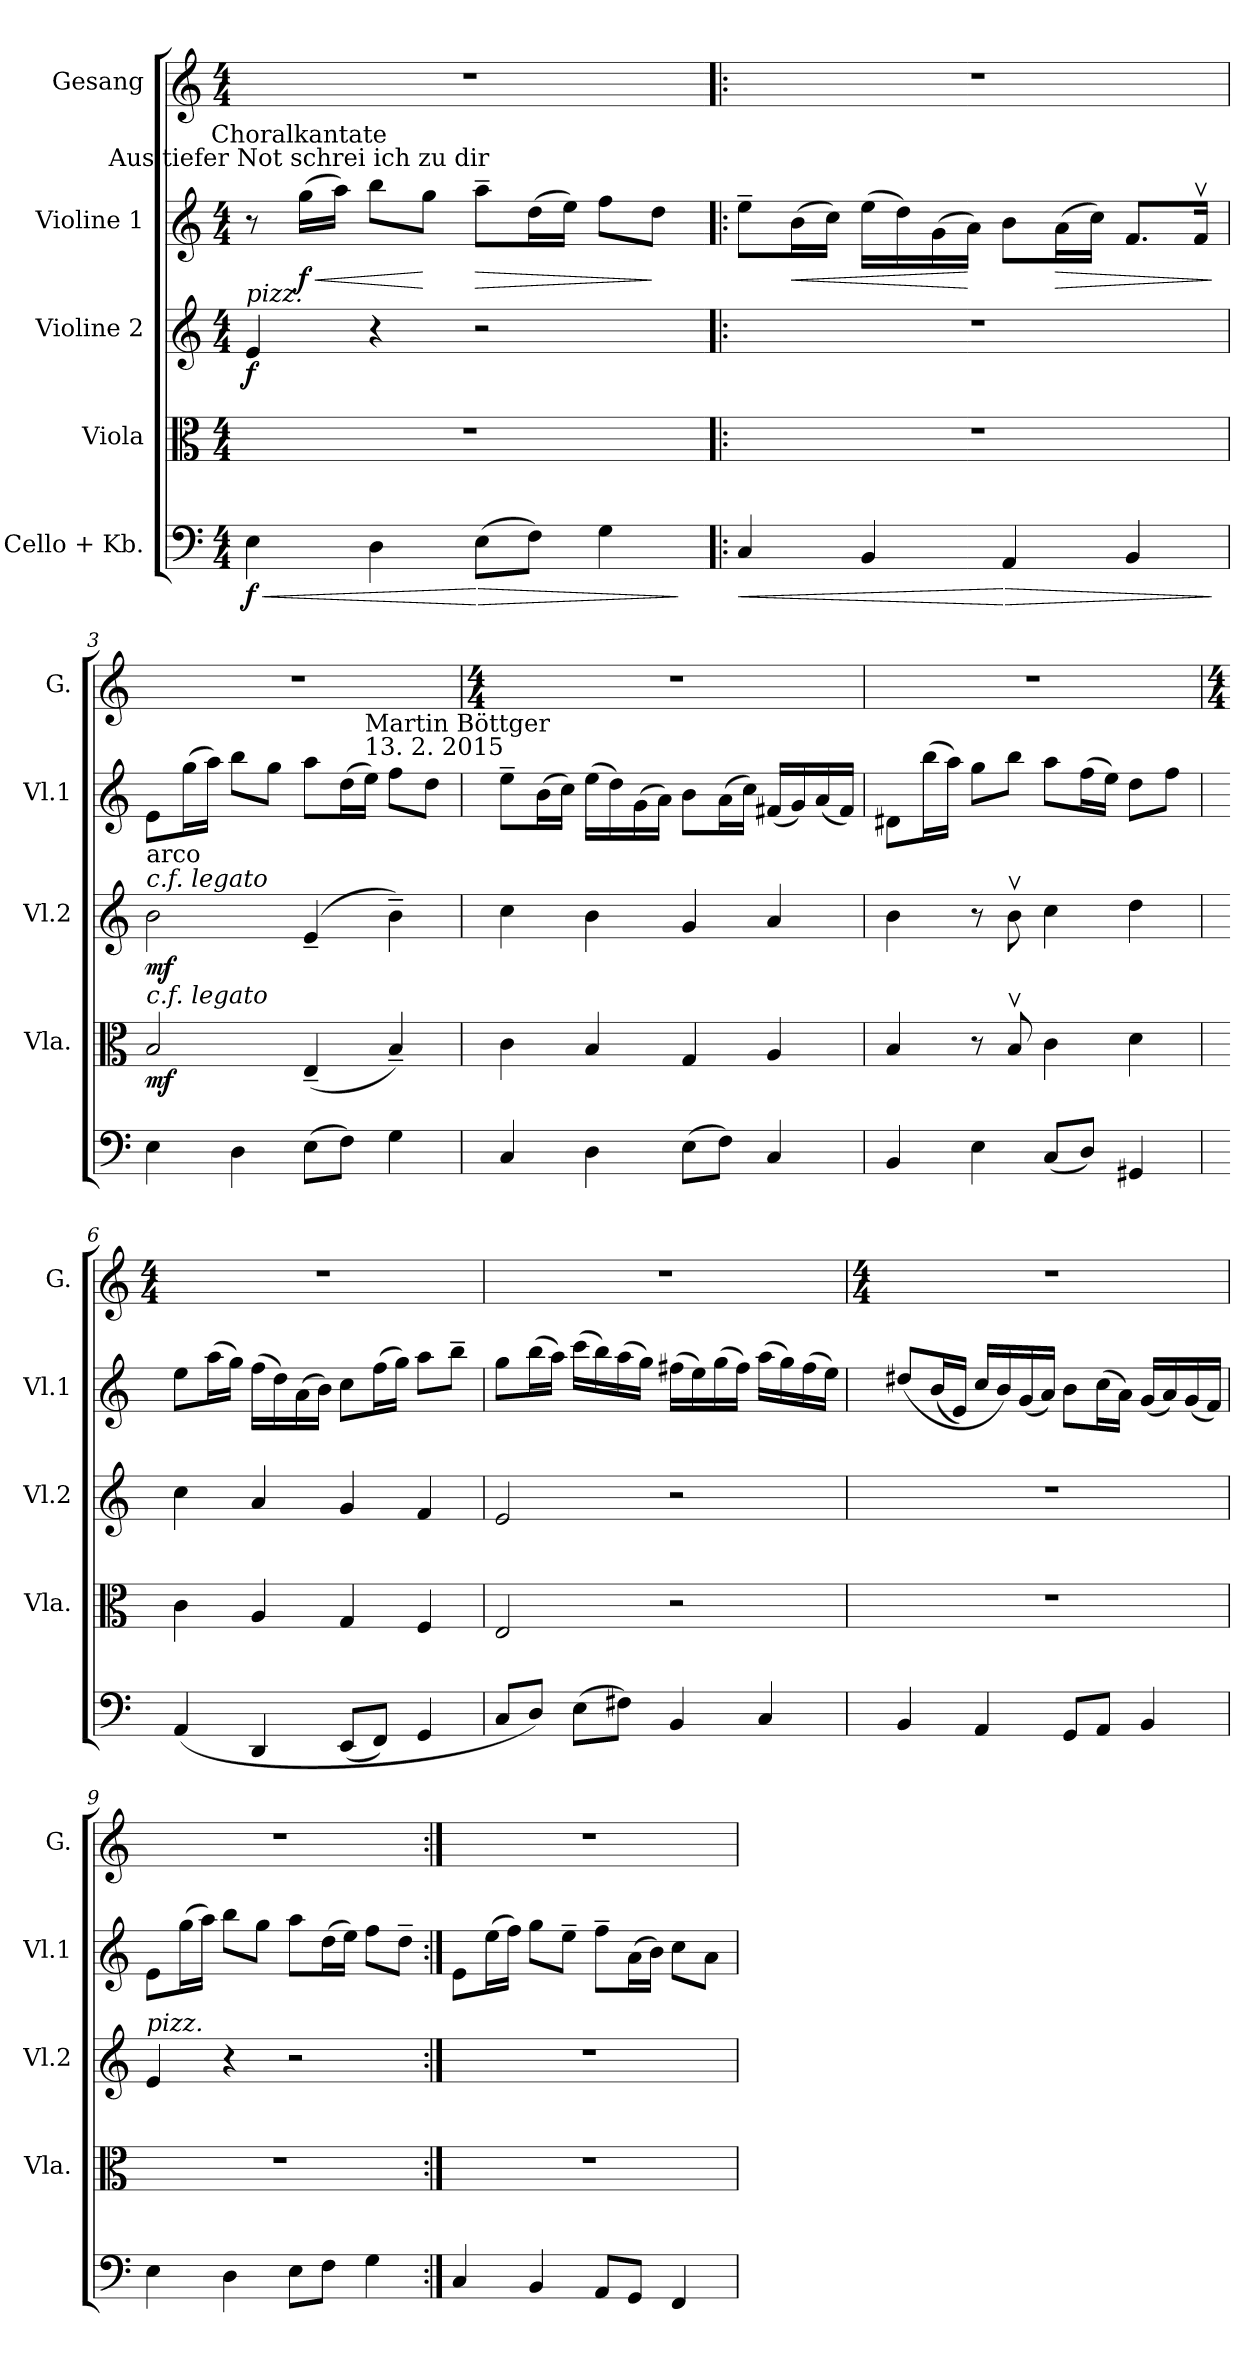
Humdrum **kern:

**kern	**dynam	**kern	**dynam	**kern	**dynam	**kern	**dynam	**kern
*part5	*part5	*part4	*part4	*part3	*part3	*part2	*part2	*part1
*staff5	*staff5	*staff4	*staff4	*staff3	*staff3	*staff2	*staff2	*staff1
*I"Cello + Kb.	*	*I"Viola	*	*I"Violine 2	*	*I"Violine 1	*	*I"Gesang
*	*	*I'Vla.	*	*I'Vl.2	*	*I'Vl.1	*	*I'G.
*clefF4	*	*clefC3	*	*clefG2	*	*clefG2	*	*clefG2
*k[]	*	*k[]	*	*k[]	*	*k[]	*	*k[]
*C:	*	*C:	*	*C:	*	*C:	*	*C:
*M4/4	*	*M4/4	*	*M4/4	*	*M4/4	*	*M4/4
=1	=1	=1	=1	=1	=1	=1	=1	=1
!	!	!	!	!LO:TX:a:i:t=pizz.	!	!	!	!
!	!LO:HP:b	!	!	!	!	!	!	!
!	!LO:DY:n=1:b	!	!	!	!LO:DY:b	!	!	!
4E	< f	1r	.	4e	f	8r	.	1r
!	!	!	!	!	!	!LO:TX:a:cj:t=Choralkantate\nAus tiefer Not schrei ich zu dir	!	!
!	!	!	!	!	!	!	!LO:HP:b	!
!	!	!	!	!	!	!	!LO:DY:n=1:b	!
.	.	.	.	.	.	(>16ggLL	< f	.
.	.	.	.	.	.	16aaJJ)	.	.
4D	.	.	.	4r	.	8bbL	.	.
.	.	.	.	.	.	8ggJ	[	.
!	!LO:HP:n=1:b	!	!	!	!	!	!LO:HP:b	!
(>8EL	[ >	.	.	2r	.	8aa~L	>	.
8FJ)	.	.	.	.	.	(>16ddL	.	.
.	.	.	.	.	.	16eeJJ)	.	.
4G	.	.	.	.	.	8ffL	.	.
.	.	.	.	.	.	8ddJ	]	.
.	]	.	.	.	.	.	.	.
=2!|:	=2!|:	=2!|:	=2!|:	=2!|:	=2!|:	=2!|:	=2!|:	=2!|:
!	!LO:HP:b	!	!	!	!	!	!	!
4C	<	1r	.	1r	.	8ee~L	.	1r
!	!	!	!	!	!	!	!LO:HP:b	!
.	.	.	.	.	.	(>16bL	<	.
.	.	.	.	.	.	16ccJJ)	.	.
4BB	.	.	.	.	.	(>16eeLL	.	.
.	.	.	.	.	.	16dd)	.	.
.	.	.	.	.	.	(>16g	.	.
.	.	.	.	.	.	16aJJ)	[	.
!	!LO:HP:n=1:b	!	!	!	!	!	!	!
4AA	[ >	.	.	.	.	8bL	.	.
!	!	!	!	!	!	!	!LO:HP:b	!
.	.	.	.	.	.	(>16aL	>	.
.	.	.	.	.	.	16ccJJ)	.	.
4BB	.	.	.	.	.	8.fL	.	.
.	.	.	.	.	.	16fvJ	.	.
.	]	.	.	.	.	.	]	.
=3	=3	=3	=3	=3	=3	=3	=3	=3
!	!	!	!	!LO:TX:a:i:t=c.f. legato	!	!	!	!
!	!	!	!	!LO:TX:a:t=arco	!	!	!	!
!	!	!LO:TX:a:i:t=c.f. legato	!	!	!	!	!	!
!	!	!	!LO:DY:b	!	!LO:DY:b	!	!	!
4E	.	2B	mf	2b	mf	8eL	.	1r
.	.	.	.	.	.	(>16ggL	.	.
.	.	.	.	.	.	16aaJJ)	.	.
4D	.	.	.	.	.	8bbL	.	.
.	.	.	.	.	.	8ggJ	.	.
(>8EL	.	(<4E~	.	(<4e~	.	8aaL	.	.
8FJ)	.	.	.	.	.	(>16ddL	.	.
!	!	!	!	!	!	!LO:TX:a:t=Martin Böttger\n13. 2. 2015	!	!
.	.	.	.	.	.	16eeJJ)	.	.
4G	.	4B~)	.	4b~)	.	8ffL	.	.
.	.	.	.	.	.	8ddJ	.	.
!!LO:LB:g=z
=4	=4	=4	=4	=4	=4	=4	=4	=4
*	*	*	*	*	*	*	*	*M4/4
4C	.	4c	.	4cc	.	8ee~L	.	1r
.	.	.	.	.	.	(>16bL	.	.
.	.	.	.	.	.	16ccJJ)	.	.
4D	.	4B	.	4b	.	(>16eeLL	.	.
.	.	.	.	.	.	16dd)	.	.
.	.	.	.	.	.	(>16g	.	.
.	.	.	.	.	.	16aJJ)	.	.
(>8EL	.	4G	.	4g	.	8bL	.	.
8FJ)	.	.	.	.	.	(>16aL	.	.
.	.	.	.	.	.	16ccJJ)	.	.
4C	.	4A	.	4a	.	(<16f#XLL	.	.
.	.	.	.	.	.	16g)	.	.
.	.	.	.	.	.	(<16a	.	.
.	.	.	.	.	.	16f#JJ)	.	.
=5	=5	=5	=5	=5	=5	=5	=5	=5
4BB	.	4B	.	4b	.	8d#XL	.	1r
.	.	.	.	.	.	(>16bbL	.	.
.	.	.	.	.	.	16aaJJ)	.	.
4E	.	8r	.	8r	.	8ggL	.	.
.	.	8Bv	.	8bv	.	8bbJ	.	.
(<8CL	.	4c	.	4cc	.	8aaL	.	.
8DJ)	.	.	.	.	.	(>16ffL	.	.
.	.	.	.	.	.	16eeJJ)	.	.
4GG#X	.	4d	.	4dd	.	8ddL	.	.
.	.	.	.	.	.	8ffJ	.	.
!!LO:LB:g=z
=6	=6	=6	=6	=6	=6	=6	=6	=6
*	*	*	*	*	*	*	*	*M4/4
(<4AA	.	4c	.	4cc	.	8eeL	.	1r
.	.	.	.	.	.	(>16aaL	.	.
.	.	.	.	.	.	16ggJJ)	.	.
4DD	.	4A	.	4a	.	(>16ffLL	.	.
.	.	.	.	.	.	16dd)	.	.
.	.	.	.	.	.	(>16a	.	.
.	.	.	.	.	.	16bJJ)	.	.
(<8EEL	.	4G	.	4g	.	8ccL	.	.
8FFJ)	.	.	.	.	.	(>16ffL	.	.
.	.	.	.	.	.	16ggJJ)	.	.
4GG	.	4F	.	4f	.	8aaL	.	.
.	.	.	.	.	.	8bb~J	.	.
=7	=7	=7	=7	=7	=7	=7	=7	=7
8CL	.	2E	.	2e	.	8ggL	.	1r
8DJ)	.	.	.	.	.	(>16bbL	.	.
.	.	.	.	.	.	16aaJJ)	.	.
(>8EL	.	.	.	.	.	(>16cccLL	.	.
.	.	.	.	.	.	16bb)	.	.
8F#XJ)	.	.	.	.	.	(>16aa	.	.
.	.	.	.	.	.	16ggJJ)	.	.
4BB	.	2r	.	2r	.	(>16ff#XLL	.	.
.	.	.	.	.	.	16ee)	.	.
.	.	.	.	.	.	(>16gg	.	.
.	.	.	.	.	.	16ff#JJ)	.	.
4C	.	.	.	.	.	(>16aaLL	.	.
.	.	.	.	.	.	16gg)	.	.
.	.	.	.	.	.	(>16ff#	.	.
.	.	.	.	.	.	16eeJJ)	.	.
!!LO:LB:g=z
=8	=8	=8	=8	=8	=8	=8	=8	=8
*	*	*	*	*	*	*	*	*M4/4
4BB	.	1r	.	1r	.	(<8dd#XL	.	1r
.	.	.	.	.	.	(16bL	.	.
.	.	.	.	.	.	16eJJ)	.	.
4AA	.	.	.	.	.	16ccLL	.	.
.	.	.	.	.	.	16b)	.	.
.	.	.	.	.	.	(<16g	.	.
.	.	.	.	.	.	16aJJ)	.	.
8GGL	.	.	.	.	.	8bL	.	.
8AAJ	.	.	.	.	.	(>16ccL	.	.
.	.	.	.	.	.	16aJJ)	.	.
4BB	.	.	.	.	.	(<16gLL	.	.
.	.	.	.	.	.	16a)	.	.
.	.	.	.	.	.	(<16g	.	.
.	.	.	.	.	.	16fJJ)	.	.
=9	=9	=9	=9	=9	=9	=9	=9	=9
!	!	!	!	!LO:TX:a:i:t=pizz.	!	!	!	!
4E	.	1r	.	4e	.	8eL	.	1r
.	.	.	.	.	.	(>16ggL	.	.
.	.	.	.	.	.	16aaJJ)	.	.
4D	.	.	.	4r	.	8bbL	.	.
.	.	.	.	.	.	8ggJ	.	.
8EL	.	.	.	2r	.	8aaL	.	.
8FJ	.	.	.	.	.	(>16ddL	.	.
.	.	.	.	.	.	16eeJJ)	.	.
4G	.	.	.	.	.	8ffL	.	.
.	.	.	.	.	.	8dd~J	.	.
=10:|!	=10:|!	=10:|!	=10:|!	=10:|!	=10:|!	=10:|!	=10:|!	=10:|!
4C	.	1r	.	1r	.	8eL	.	1r
.	.	.	.	.	.	(>16eeL	.	.
.	.	.	.	.	.	16ffJJ)	.	.
4BB	.	.	.	.	.	8ggL	.	.
.	.	.	.	.	.	8ee~J	.	.
8AAL	.	.	.	.	.	8ff~L	.	.
8GGJ	.	.	.	.	.	(>16aL	.	.
.	.	.	.	.	.	16bJJ)	.	.
4FF	.	.	.	.	.	8ccL	.	.
.	.	.	.	.	.	8aJ	.	.
=	=	=	=	=	=	=	=	=
*-	*-	*-	*-	*-	*-	*-	*-	*-
